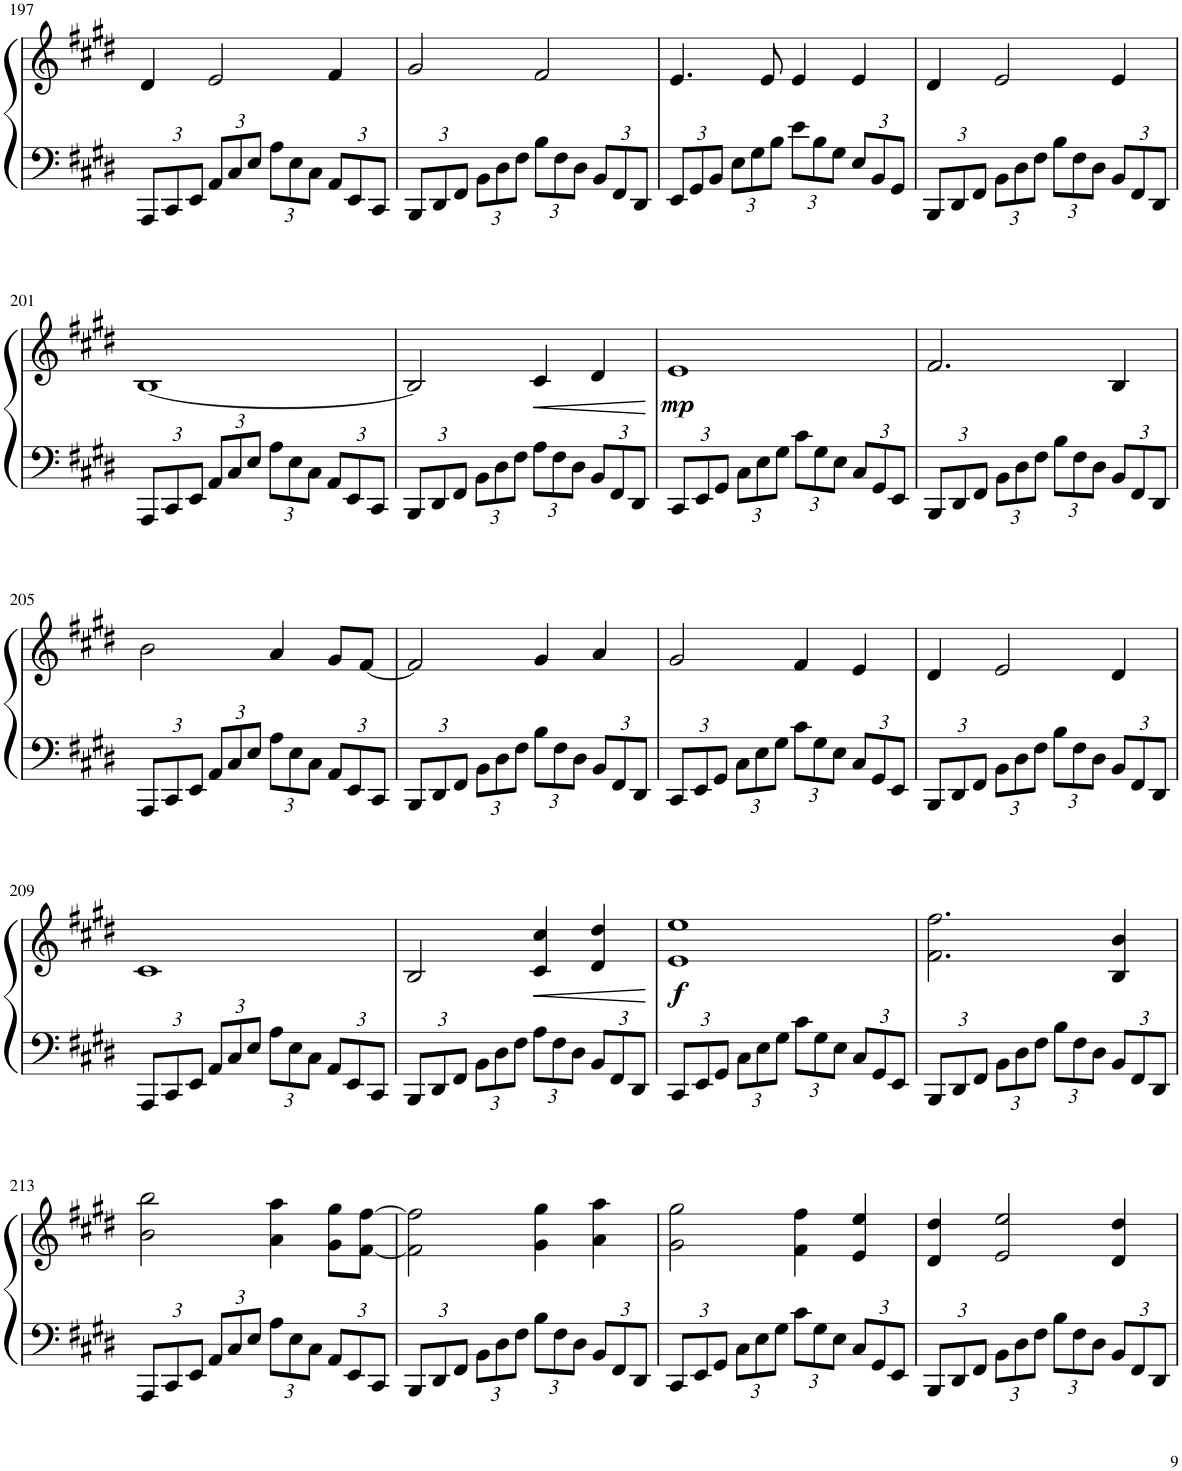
**kern	**kern	**dynam
*part1	*part1	*part1
*staff2	*staff1	*staff1/2
*I"Piano	*	*
*I'Pno.	*	*
!!LO:PB:g=z
*clefF4	*clefG2	*
*k[f#c#g#d#]	*k[f#c#g#d#]	*
*M4/4	*M4/4	*
*met(c)	*met(c)	*
*Xbrackettup	*	*
=197	=197	=197
12AAA/L	4d#/	.
12CC#/	.	.
12EE/J	.	.
12AA/L	2e/	.
12C#/	.	.
12E/J	.	.
12A\L	.	.
12E\	.	.
12C#\J	.	.
12AA/L	4f#/	.
12EE/	.	.
12CC#/J	.	.
=198	=198	=198
12BBB/L	2g#/	.
12DD#/	.	.
12FF#/J	.	.
12BB\L	.	.
12D#\	.	.
12F#\J	.	.
12B\L	2f#/	.
12F#\	.	.
12D#\J	.	.
12BB/L	.	.
12FF#/	.	.
12DD#/J	.	.
=199	=199	=199
12EE/L	4.e/	.
12GG#/	.	.
12BB/J	.	.
12E\L	.	.
12G#\	.	.
.	8e/	.
12B\J	.	.
12e\L	4e/	.
12B\	.	.
12G#\J	.	.
12E/L	4e/	.
12BB/	.	.
12GG#/J	.	.
=200	=200	=200
12BBB/L	4d#/	.
12DD#/	.	.
12FF#/J	.	.
12BB\L	2e/	.
12D#\	.	.
12F#\J	.	.
12B\L	.	.
12F#\	.	.
12D#\J	.	.
12BB/L	4e/	.
12FF#/	.	.
12DD#/J	.	.
!!LO:LB:g=z
=201	=201	=201
12AAA/L	[1B	.
12CC#/	.	.
12EE/J	.	.
12AA/L	.	.
12C#/	.	.
12E/J	.	.
12A\L	.	.
12E\	.	.
12C#\J	.	.
12AA/L	.	.
12EE/	.	.
12CC#/J	.	.
=202	=202	=202
12BBB/L	2B/]	.
12DD#/	.	.
12FF#/J	.	.
12BB\L	.	.
12D#\	.	.
12F#\J	.	.
!	!	!LO:HP:b
12A\L	4c#/	<
12F#\	.	.
12D#\J	.	.
12BB/L	4d#/	.
12FF#/	.	.
12DD#/J	.	.
.	.	[
=203	=203	=203
!	!	!LO:DY:b
12CC#/L	1e	mp
12EE/	.	.
12GG#/J	.	.
12C#\L	.	.
12E\	.	.
12G#\J	.	.
12c#\L	.	.
12G#\	.	.
12E\J	.	.
12C#/L	.	.
12GG#/	.	.
12EE/J	.	.
=204	=204	=204
12BBB/L	2.f#/	.
12DD#/	.	.
12FF#/J	.	.
12BB\L	.	.
12D#\	.	.
12F#\J	.	.
12B\L	.	.
12F#\	.	.
12D#\J	.	.
12BB/L	4B/	.
12FF#/	.	.
12DD#/J	.	.
!!LO:LB:g=z
=205	=205	=205
12AAA/L	2b\	.
12CC#/	.	.
12EE/J	.	.
12AA/L	.	.
12C#/	.	.
12E/J	.	.
12A\L	4a/	.
12E\	.	.
12C#\J	.	.
12AA/L	8g#/L	.
12EE/	.	.
.	[8f#/J	.
12CC#/J	.	.
=206	=206	=206
12BBB/L	2f#/]	.
12DD#/	.	.
12FF#/J	.	.
12BB\L	.	.
12D#\	.	.
12F#\J	.	.
12B\L	4g#/	.
12F#\	.	.
12D#\J	.	.
12BB/L	4a/	.
12FF#/	.	.
12DD#/J	.	.
=207	=207	=207
12CC#/L	2g#/	.
12EE/	.	.
12GG#/J	.	.
12C#\L	.	.
12E\	.	.
12G#\J	.	.
12c#\L	4f#/	.
12G#\	.	.
12E\J	.	.
12C#/L	4e/	.
12GG#/	.	.
12EE/J	.	.
=208	=208	=208
12BBB/L	4d#/	.
12DD#/	.	.
12FF#/J	.	.
12BB\L	2e/	.
12D#\	.	.
12F#\J	.	.
12B\L	.	.
12F#\	.	.
12D#\J	.	.
12BB/L	4d#/	.
12FF#/	.	.
12DD#/J	.	.
!!LO:LB:g=z
=209	=209	=209
12AAA/L	1c#	.
12CC#/	.	.
12EE/J	.	.
12AA/L	.	.
12C#/	.	.
12E/J	.	.
12A\L	.	.
12E\	.	.
12C#\J	.	.
12AA/L	.	.
12EE/	.	.
12CC#/J	.	.
=210	=210	=210
12BBB/L	2B/	.
12DD#/	.	.
12FF#/J	.	.
12BB\L	.	.
12D#\	.	.
12F#\J	.	.
!	!	!LO:HP:b
12A\L	4c#/ 4cc#/	<
12F#\	.	.
12D#\J	.	.
12BB/L	4d#/ 4dd#/	.
12FF#/	.	.
12DD#/J	.	.
.	.	[
=211	=211	=211
!	!	!LO:DY:b
12CC#/L	1e 1ee	f
12EE/	.	.
12GG#/J	.	.
12C#\L	.	.
12E\	.	.
12G#\J	.	.
12c#\L	.	.
12G#\	.	.
12E\J	.	.
12C#/L	.	.
12GG#/	.	.
12EE/J	.	.
=212	=212	=212
12BBB/L	2.f#\ 2.ff#\	.
12DD#/	.	.
12FF#/J	.	.
12BB\L	.	.
12D#\	.	.
12F#\J	.	.
12B\L	.	.
12F#\	.	.
12D#\J	.	.
12BB/L	4B/ 4b/	.
12FF#/	.	.
12DD#/J	.	.
!!LO:LB:g=z
=213	=213	=213
12AAA/L	2b\ 2bb\	.
12CC#/	.	.
12EE/J	.	.
12AA/L	.	.
12C#/	.	.
12E/J	.	.
12A\L	4a\ 4aa\	.
12E\	.	.
12C#\J	.	.
12AA/L	8g#\ 8gg#\L	.
12EE/	.	.
.	[8f#\ [8ff#\J	.
12CC#/J	.	.
=214	=214	=214
12BBB/L	2f#\] 2ff#\]	.
12DD#/	.	.
12FF#/J	.	.
12BB\L	.	.
12D#\	.	.
12F#\J	.	.
12B\L	4g#\ 4gg#\	.
12F#\	.	.
12D#\J	.	.
12BB/L	4a\ 4aa\	.
12FF#/	.	.
12DD#/J	.	.
=215	=215	=215
12CC#/L	2g#\ 2gg#\	.
12EE/	.	.
12GG#/J	.	.
12C#\L	.	.
12E\	.	.
12G#\J	.	.
12c#\L	4f#\ 4ff#\	.
12G#\	.	.
12E\J	.	.
12C#/L	4e/ 4ee/	.
12GG#/	.	.
12EE/J	.	.
=216	=216	=216
12BBB/L	4d#/ 4dd#/	.
12DD#/	.	.
12FF#/J	.	.
12BB\L	2e/ 2ee/	.
12D#\	.	.
12F#\J	.	.
12B\L	.	.
12F#\	.	.
12D#\J	.	.
12BB/L	4d#/ 4dd#/	.
12FF#/	.	.
12DD#/J	.	.
=	=	=
*-	*-	*-
